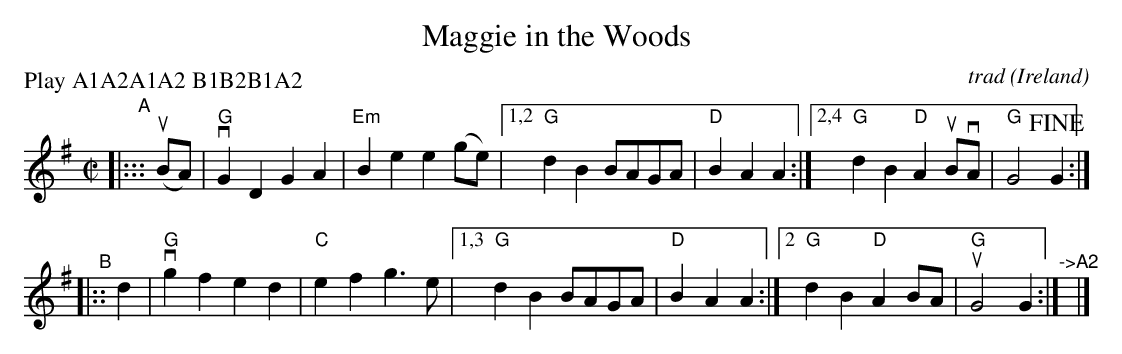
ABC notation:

X:1
T: Maggie in the Woods
C: trad
O: Ireland
M: C|
L: 1/4
P: Play A1A2A1A2 B1B2B1A2
K: G
"^A"|::: (uB/A/) \
| "G"vGD GA | "Em"Be e(g/e/) |\
[1,2 "G"dB B/A/G/A/ | "D"BA A :|\
[2,4 "G"dB "D"AuB/vA/ | "G" G2 !fine!G :|
"^B"|:: d \
| "G"vgf ed | "C"ef g>e |\
[1,3 "G"dB B/A/G/A/ | "D"BA A :|\
[2 "G"dB "D"AB/A/ | "G"uG2 G :|\
"^->A2"y1 |]
